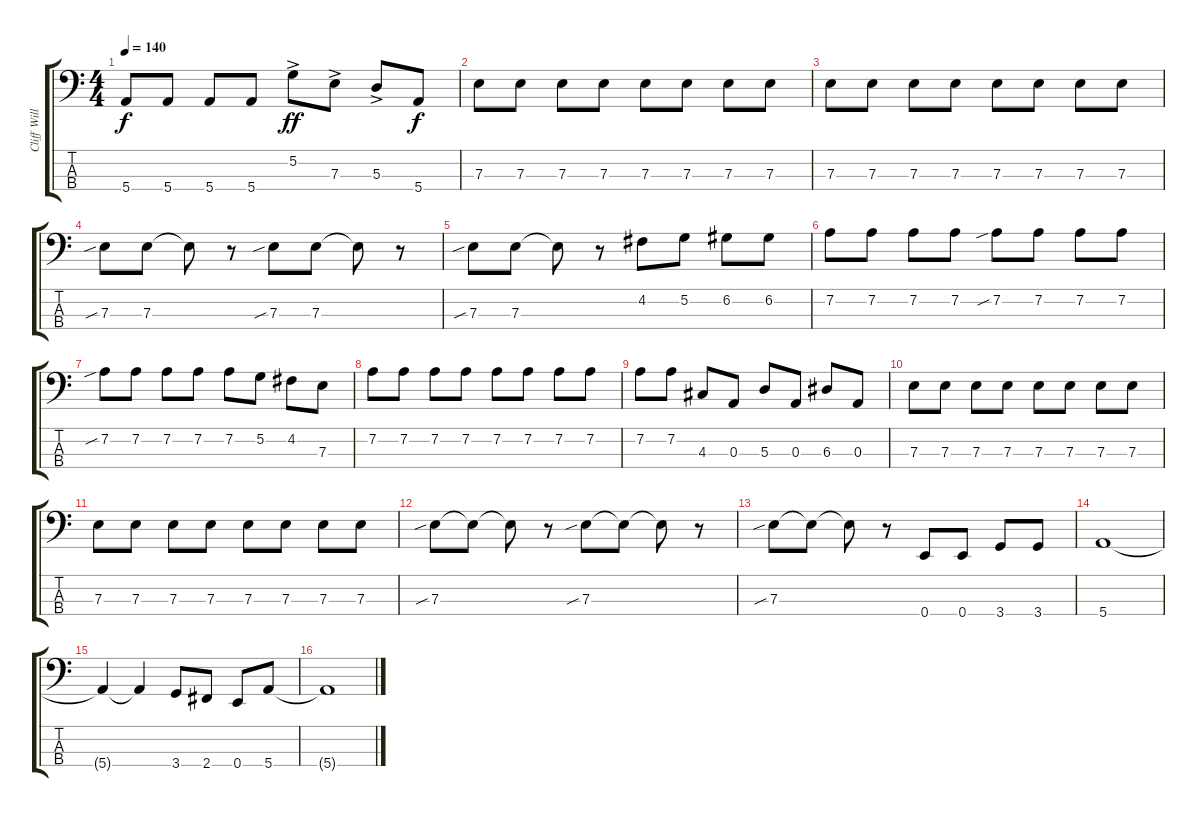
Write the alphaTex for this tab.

\track ("Cliff Williams" "Cliff Will") {instrument electricbassfinger}
\staff {score tabs}
\tuning (G2 D2 A1 E1) {hide}
\ts (4 4)
\tempo 140
\clef f4
\ks c
5.4.8{dy f} 5.4.8 5.4.8 5.4.8 5.2{ac}.8{dy ff} 7.3{ac}.8 5.3{ac}.8 5.4.8{dy f} |
7.3.8 7.3.8 7.3.8 7.3.8 7.3.8 7.3.8 7.3.8 7.3.8 |
7.3.8 7.3.8 7.3.8 7.3.8 7.3.8 7.3.8 7.3.8 7.3.8 |
7.3{sib}.8 7.3.8 7.3{t}.8 r.8 7.3{sib}.8 7.3.8 7.3{t}.8 r.8 |
7.3{sib}.8 7.3.8 7.3{t}.8 r.8 4.2.8 5.2.8 6.2.8 6.2.8 |
7.2.8 7.2.8 7.2.8 7.2.8 7.2{sib}.8 7.2.8 7.2.8 7.2.8 |
7.2{sib}.8 7.2.8 7.2.8 7.2.8 7.2.8 5.2.8 4.2.8 7.3.8 |
7.2.8 7.2.8 7.2.8 7.2.8 7.2.8 7.2.8 7.2.8 7.2.8 |
7.2.8 7.2.8 4.3.8 0.3.8 5.3.8 0.3.8 6.3.8 0.3.8 |
7.3.8 7.3.8 7.3.8 7.3.8 7.3.8 7.3.8 7.3.8 7.3.8 |
7.3.8 7.3.8 7.3.8 7.3.8 7.3.8 7.3.8 7.3.8 7.3.8 |
7.3{sib}.8 7.3{t}.8 7.3{t}.8 r.8 7.3{sib}.8 7.3{t}.8 7.3{t}.8 r.8 |
7.3{sib}.8 7.3{t}.8 7.3{t}.8 r.8 0.4.8 0.4.8 3.4.8 3.4.8 |
5.4.1 |
5.4{t}.4 5.4{t}.4 3.4.8 2.4.8 0.4.8 5.4.8 |
5.4{t}.1
